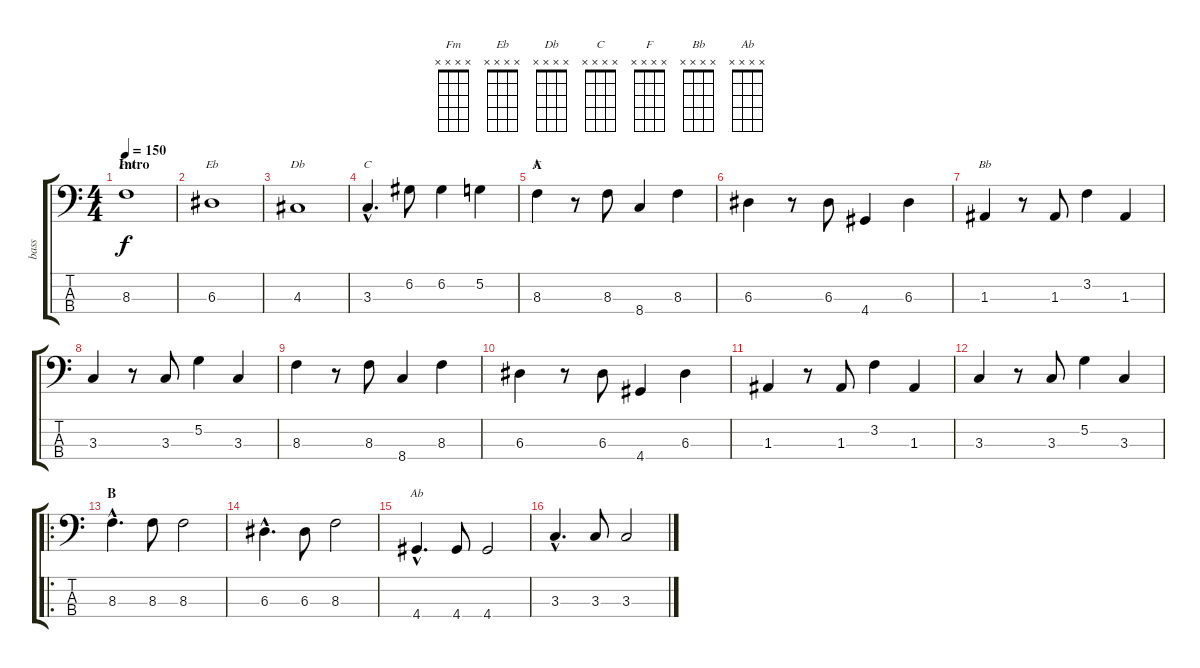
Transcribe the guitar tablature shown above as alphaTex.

\track ("bass" "bass") {instrument acousticbass}
\staff {score tabs}
\tuning (G2 D2 A1 E1) {hide}
\chord ("Fm" x x x x) {firstfret 0}
\chord ("Eb" x x x x) {firstfret 0}
\chord ("Db" x x x x) {firstfret 0}
\chord ("C" x x x x) {firstfret 0}
\chord ("F" x x x x) {firstfret 0}
\chord ("Bb" x x x x) {firstfret 0}
\chord ("Ab" x x x x) {firstfret 0}
\ts (4 4)
\section ("" "Intro")
\tempo 150
\clef f4
\ks c
8.3.1{ch "Fm" dy f instrument acousticbass} |
6.3.1{ch "Eb"} |
4.3.1{ch "Db"} |
3.3{hac}.4{d ch "C"} 6.2.8 6.2.4 5.2.4 |
\section ("" "A")
8.3.4{ch "F"} r.8 8.3.8 8.4.4 8.3.4 |
6.3.4 r.8 6.3.8 4.4.4 6.3.4 |
1.3.4{ch "Bb"} r.8 1.3.8 3.2.4 1.3.4 |
3.3.4 r.8 3.3.8 5.2.4 3.3.4 |
8.3.4 r.8 8.3.8 8.4.4 8.3.4 |
6.3.4 r.8 6.3.8 4.4.4 6.3.4 |
1.3.4 r.8 1.3.8 3.2.4 1.3.4 |
3.3.4 r.8 3.3.8 5.2.4 3.3.4 |
\ro
\section ("" "B")
8.3{hac}.4{d} 8.3.8 8.3.2 |
6.3{hac}.4{d} 6.3.8 8.3.2 |
4.4{hac}.4{d ch "Ab"} 4.4.8 4.4.2 |
3.3{hac}.4{d} 3.3.8 3.3.2
